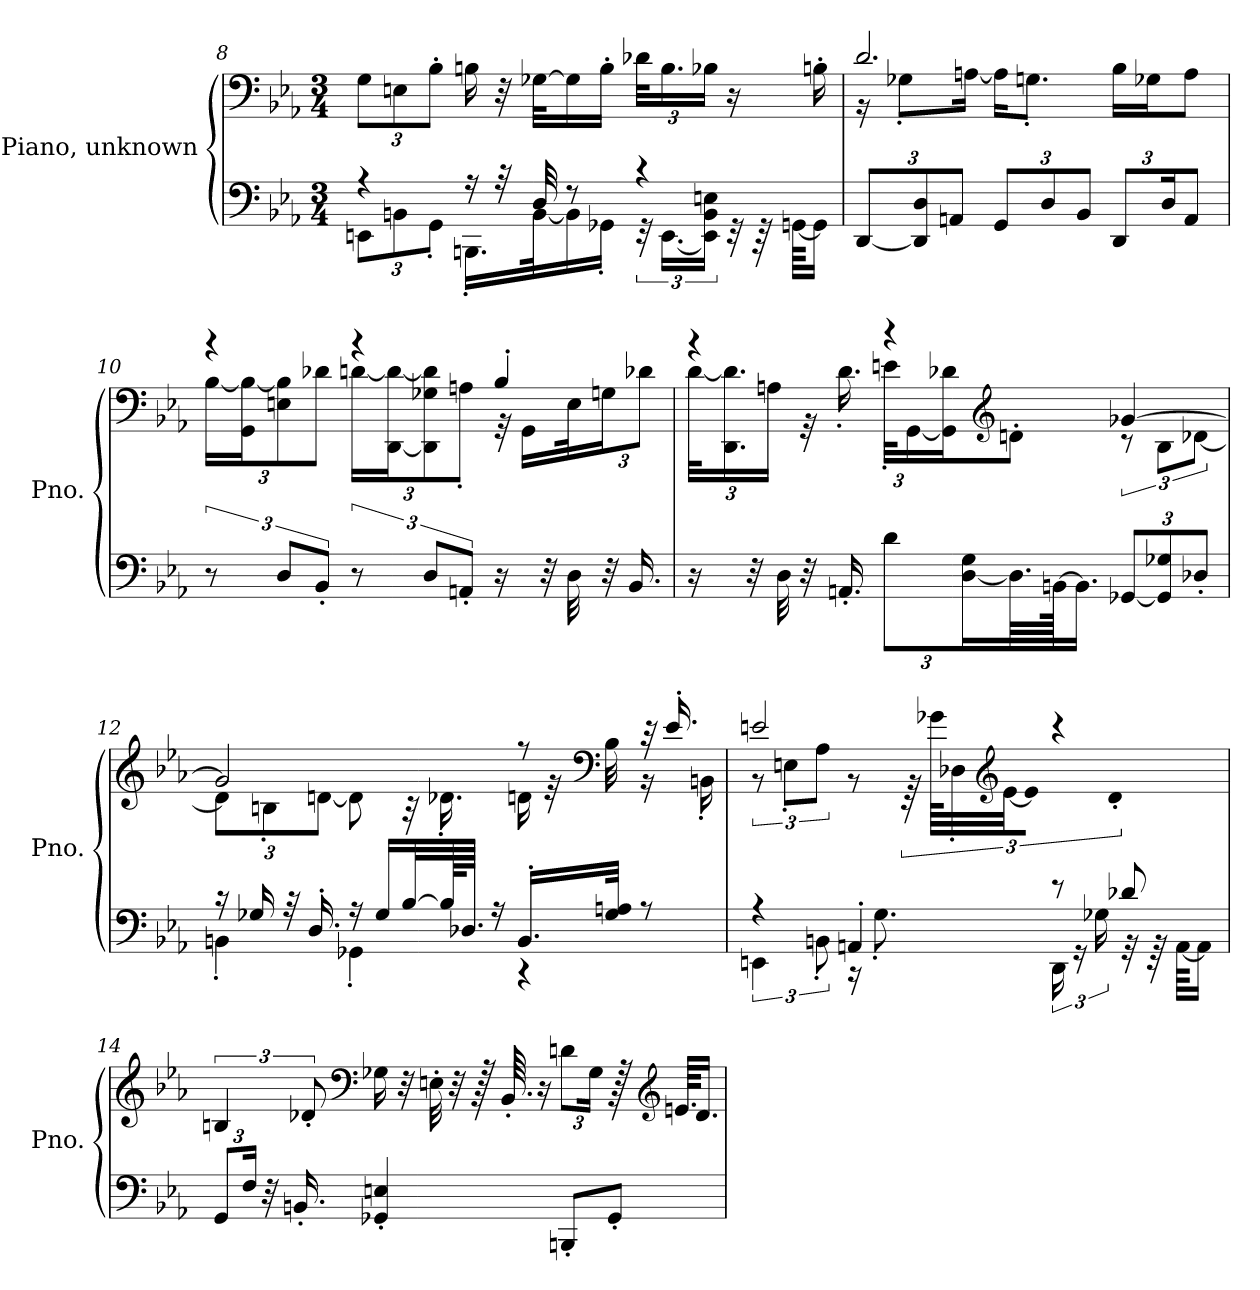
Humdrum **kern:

**kern	**kern
*part1	*part1
*staff2	*staff1
*I"Piano, unknown	*
*I'Pno.	*
!!LO:LB:g=z
*clefF4	*clefF4
*k[b-e-a-]	*k[b-e-a-]
*M3/4	*M3/4
=8	=8
*^	*
*	*Xbrackettup	*Xbrackettup
4r	12EEn\L	12G\L
.	12BBn\	12En\
.	12GG'\J	12B-'\J
16r	16.BBBn'\LL	16Bn\
32r	.	32r
32D/	[32BB\K	[32G-X\KLL
8r	16BB\]	16G-\]
.	16GG-X'\JJ	16B'\JJ
*	*brackettup	*
4r	48r	48d-X\KLL
.	[24.EE\LL	24.B\
.	24EE\] 24BB\ 24En\JJ	24B-X\JJ
.	32r	16r
.	64r	.
.	[64GGn\KKLL	.
.	16GG\JJ]	16Bn'\
*v	*v	*
=9	=9
*Xbrackettup	*
*	*^
[12DD/L	2.d/	16r
.	.	8G-X'\L
12DD/] 12D/	.	.
12AAn/J	.	.
.	.	[16An\Jk
12GG/L	.	16A\KL]
.	.	8.Gn'\J
12D/	.	.
12BB-/J	.	.
12DD/L	.	16B-\LL
.	.	16G-X\J
24D/K	.	.
8AA/J	.	8A\J
!!LO:LB:g=z	!!
=10	=10	=10
*brackettup	*	*
12r	4r	[24B-\LL
.	.	24GG\ 24B-\_J
12D/L	.	12En\ 12B-\]
12BB-'/J	.	12d-X\J
12r	4r	[24dn\LL
.	.	[24DD\ 24d\_J
12D/L	.	12DD\] 12G-X\ 12d\]
12AAn'/J	.	12An'\J
16r	4B-'/	32r
.	.	16GG\LL
32r	.	.
32D\	.	32E\K
32r	.	24Gn\J
16.BB-/	.	.
.	.	12d-X\J
=11	=11	=11
16r	4r	[48d\KLL
.	.	24.DD\ 24.d\]
32r	.	.
.	.	24An\JJ
32D\	.	.
32r	.	32r
16.AAn'/	.	16.d'\
*Xbrackettup	*	*
12d\L	4r	48en'\KLL
.	.	[24GG\
.	.	16GG\] 16d-X\J
[24D\ 24G\L	.	.
*	*clefG2	*
64.D\LL]	.	8dn'\J
[128BBn\JJK	.	.
16.BB\JJ]	.	.
*	*	*brackettup
[12GG-X/L	[4g-X/	12r
12GG-/] 12G-X/	.	12B-\L
12D-X'/J	.	[12d-X\J
!!LO:LB:g=z	!!
=12	=12	=12
*^	*	*
*	*	*	*Xbrackettup
16r	4BBn'\	2g-/]	12d-\L]
16G-X/	.	.	.
.	.	.	12Bn'\
32r	.	.	.
16.D'/	.	.	.
.	.	.	[12dn\J
16r	4GG-X'\	.	8d\]
16G-/LL	.	.	.
[32B-/L	.	.	32r
128B-/KL]	.	.	16.d-X'\
64.D-X/JJJJ	.	.	.
16r	.	.	.
16.BB'/LL	4r	8r	16dn\
.	.	.	32r
*	*	*clefF4	*
32G-/ 32An/JJk	.	.	32B\
8r	.	32r	16r
.	.	16.e-'/	.
.	.	.	16BBn'\
!!LO:PB:g=z	!!
=13	=13	=13	=13
*	*brackettup	*	*brackettup
4r	6EEn\	2en/	12r
.	.	.	12En'\L
.	12BBn'\	.	12A-\J
4AAn'/	16r	.	8r
.	8.G'\	.	.
.	.	.	96r
.	.	.	96g-X\KLLL
.	.	.	48D-X'\
*	*	*clefG2	*
.	.	.	[48e\J
.	.	.	16e\JJ]
8r	24DD\	4r	4d'\
.	24r	.	.
.	24G-X\	.	.
8d-X/	32r	.	.
.	64r	.	.
.	[64AA\KKLL	.	.
.	16AA\JJ]	.	.
*v	*v	*	*
*	*v	*v
!!LO:LB:g=z
=14	=14
*Xbrackettup	*
12GG/L	6Bn/
24F/Jk	.
32r	.
16.BBn'/	.
.	12d-X'/
*	*clefF4
4GG-X/' 4En/'	16G-X\
.	32r
.	32En'\
.	32r
.	128r
.	64.BB-'/
.	16r
*	*Xbrackettup
8BBBn'/L	12dn\L
.	24G-\Jk
8GG-'/J	128r
*	*clefG2
.	64.en/KKLL
.	16.d/JJ
=	=
*-	*-
